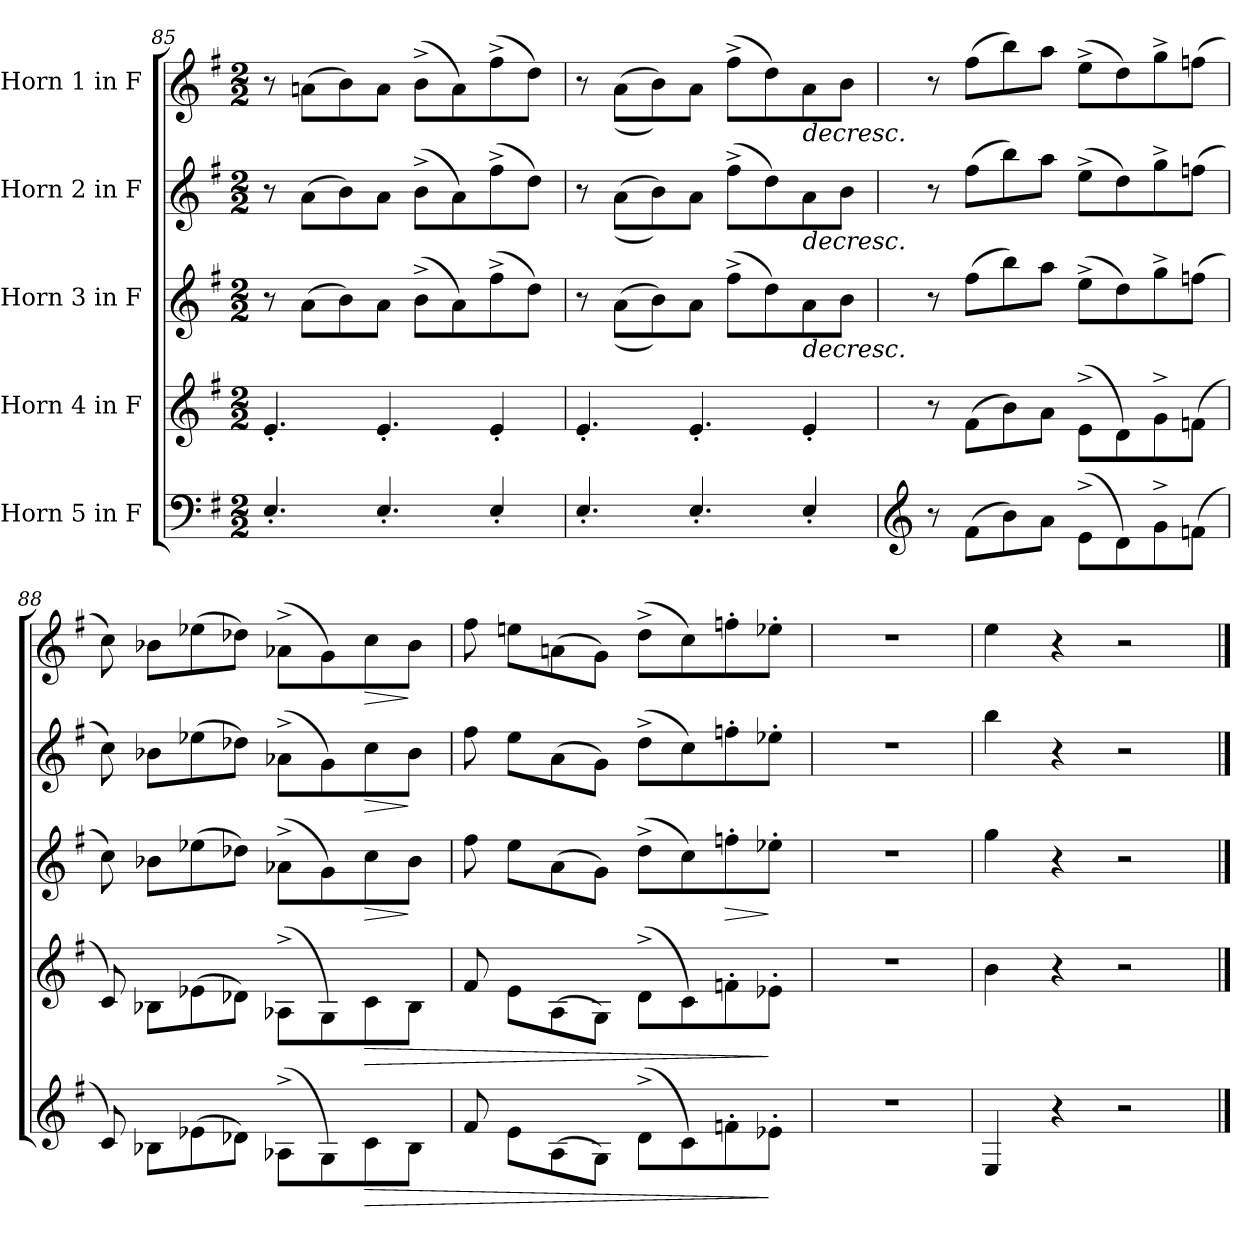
**kern	**dynam	**kern	**dynam	**kern	**dynam	**kern	**dynam	**kern	**dynam
*part5	*part5	*part4	*part4	*part3	*part3	*part2	*part2	*part1	*part1
*staff5	*staff5	*staff4	*staff4	*staff3	*staff3	*staff2	*staff2	*staff1	*staff1
*I"Horn 5 in F	*	*I"Horn 4 in F	*	*I"Horn 3 in F	*	*I"Horn 2 in F	*	*I"Horn 1 in F	*
*clefF4	*	*clefG2	*	*clefG2	*	*clefG2	*	*clefG2	*
*ITrd4c7	*	*ITrd4c7	*	*ITrd4c7	*	*ITrd4c7	*	*ITrd4c7	*
*k[]	*	*k[]	*	*k[]	*	*k[]	*	*k[]	*
*M2/2	*	*M2/2	*	*M2/2	*	*M2/2	*	*M2/2	*
=85	=85	=85	=85	=85	=85	=85	=85	=85	=85
4.AA'/	.	4.A'/	.	8r	.	8r	.	8r	.
.	.	.	.	(>8d\L	.	(>8d\L	.	(>8dn\L	.
.	.	.	.	8e\)	.	8e\)	.	8e\)	.
4.AA'/	.	4.A'/	.	8d\J	.	8d\J	.	8d\J	.
.	.	.	.	(>8e^\L	.	(>8e^\L	.	(>8e^\L	.
.	.	.	.	8d\)	.	8d\)	.	8d\)	.
4AA'/	.	4A'/	.	(>8b^\	.	(>8b^\	.	(>8b^\	.
.	.	.	.	8g\J)	.	8g\J)	.	8g\J)	.
=86	=86	=86	=86	=86	=86	=86	=86	=86	=86
4.AA'/	.	4.A'/	.	8r	.	8r	.	8r	.
.	.	.	.	(>(>8d\L	.	(>(>8d\L	.	(>(>8d\L	.
.	.	.	.	8e\))	.	8e\))	.	8e\))	.
4.AA'/	.	4.A'/	.	8d\J	.	8d\J	.	8d\J	.
.	.	.	.	(>8b^\L	.	(>8b^\L	.	(>8b^\L	.
.	.	.	.	8g\)	.	8g\)	.	8g\)	.
!	!	!	!	!	!LO:HP:b	!	!LO:HP:b	!	!LO:HP:b
4AA'/	.	4A'/	.	8d\	>	8d\	>	8d\	>
.	.	.	.	8e\J	.	8e\J	.	8e\J	.
!!LO:PB:g=z
=87	=87	=87	=87	=87	=87	=87	=87	=87	=87
*clefG2	*	*	*	*	*	*	*	*	*
8r	.	8r	.	8r	.	8r	.	8r	.
(>8B\L	.	(>8B\L	.	(>8b\L	.	(>8b\L	.	(>8b\L	.
8e\)	.	8e\)	.	8ee\)	.	8ee\)	.	8ee\)	.
8d\J	.	8d\J	.	8dd\J	.	8dd\J	.	8dd\J	.
(>8A^\L	.	(>8A^\L	.	(>8a^\L	.	(>8a^\L	.	(>8a^\L	.
8G\)	.	8G\)	.	8g\)	.	8g\)	.	8g\)	.
8c^\	.	8c^\	.	8cc^\	.	8cc^\	.	8cc^\	.
(>8B-X\J	.	(>8B-X\J	.	(>8b-X\J	.	(>8b-X\J	.	(>8b-X\J	.
=88	=88	=88	=88	=88	=88	=88	=88	=88	=88
8F/)	.	8F/)	.	8f\)	.	8f\)	.	8f\)	.
8E-X\L	.	8E-X\L	.	8e-X\L	.	8e-X\L	.	8e-X\L	.
(>8A-X\	.	(>8A-X\	.	(>8a-X\	.	(>8a-X\	.	(>8a-X\	.
8G-X\J)	.	8G-X\J)	.	8g-X\J)	.	8g-X\J)	.	8g-X\J)	.
(>8D-X^\L	.	(>8D-X^\L	.	(>8d-X^\L	.	(>8d-X^\L	.	(>8d-X^\L	.
8C\)	.	8C\)	.	8c\)	.	8c\)	.	8c\)	.
!	!LO:HP:b	!	!LO:HP:b	!	!LO:HP:b	!	!LO:HP:b	!	!LO:HP:b
8F\	>	8F\	>	8f\	>	8f\	>	8f\	>
8E-\J	.	8E-\J	.	8e-\J	] ]	8e-\J	]	8e-\J	]
=89	=89	=89	=89	=89	=89	=89	=89	=89	=89
8B/	.	8B/	.	8b\	.	8b\	.	8b\	.
8A\L	.	8A\L	.	8a\L	.	8a\L	.	8an\L	.
(>8D\	.	(>8D\	.	(>8d\	.	(>8d\	.	(>8dn\	.
8C\J)	.	8C\J)	.	8c\J)	.	8c\J)	.	8c\J)	.
(>8G^\L	.	(>8G^\L	.	(>8g^\L	.	(>8g^\L	.	(>8g^\L	.
8F\)	.	8F\)	.	8f\)	.	8f\)	.	8f\)	.
!	!	!	!	!	!LO:HP:b	!	!	!	!
8B-X'\	.	8B-X'\	.	8b-X'\	>	8b-X'\	.	8b-X'\	.
8A-X'\J	]	8A-X'\J	]	8a-X'\J	]	8a-X'\J	]	8a-X'\J	]
=90	=90	=90	=90	=90	=90	=90	=90	=90	=90
1r	.	1r	.	1r	.	1r	.	1r	.
=91	=91	=91	=91	=91	=91	=91	=91	=91	=91
4AA/	.	4e\	.	4cc\	.	4ee\	.	4a\	.
4r	.	4r	.	4r	.	4r	.	4r	.
2r	.	2r	.	2r	.	2r	.	2r	.
==	==	==	==	==	==	==	==	==	==
*-	*-	*-	*-	*-	*-	*-	*-	*-	*-
